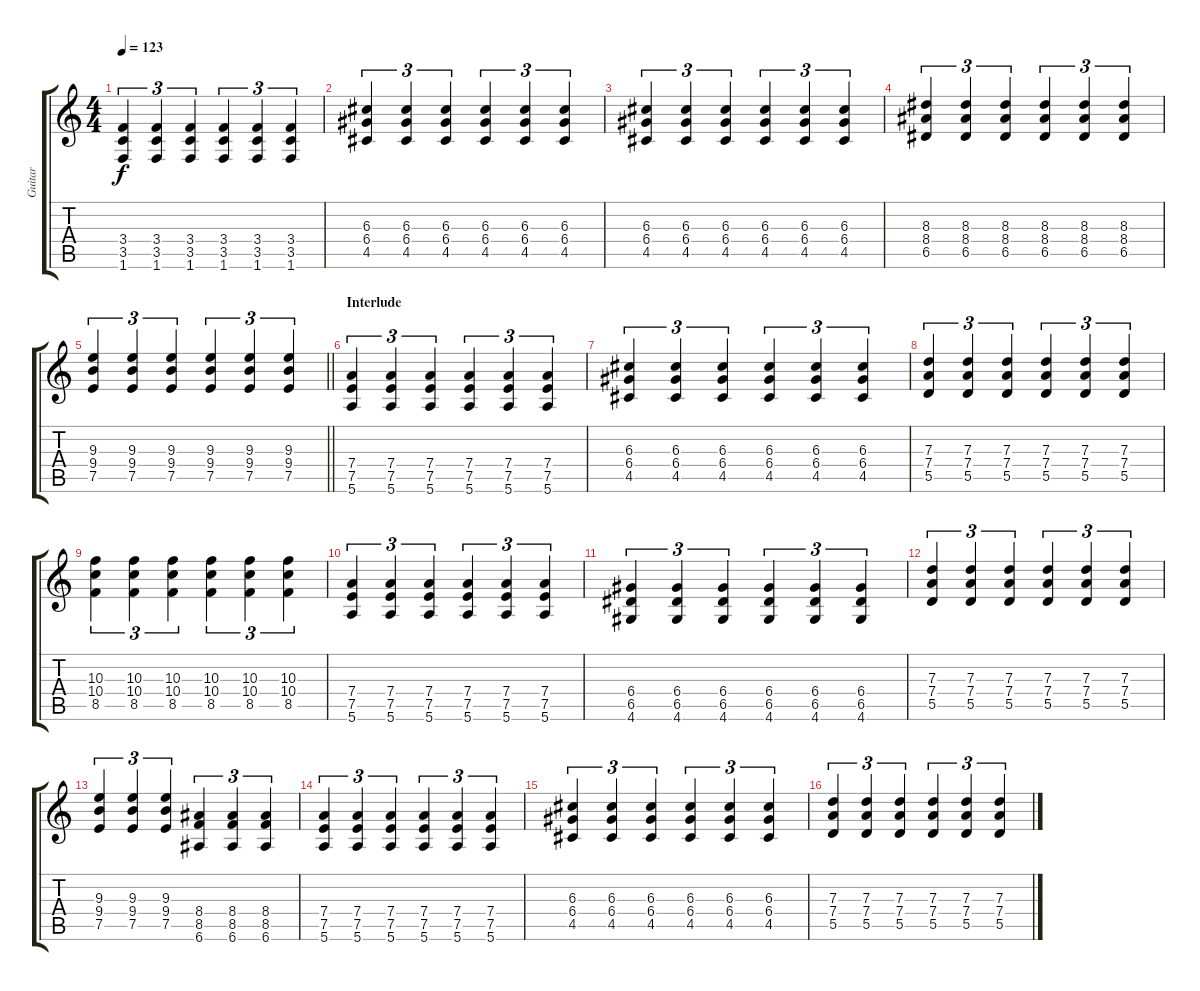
\track ("Guitar" "Guitar") {instrument distortionguitar}
\staff {score tabs}
\tuning (E4 B3 G3 D3 A2 E2) {hide}
\ts (4 4)
\tempo 123
\clef g2
\ks c
(3.4 3.5 1.6).4{tu (3 2) dy f} (3.4 3.5 1.6).4{tu (3 2)} (3.4 3.5 1.6).4{tu (3 2)} (3.4 3.5 1.6).4{tu (3 2)} (3.4 3.5 1.6).4{tu (3 2)} (3.4 3.5 1.6).4{tu (3 2)} |
(6.3 6.4 4.5).4{tu (3 2)} (6.3 6.4 4.5).4{tu (3 2)} (6.3 6.4 4.5).4{tu (3 2)} (6.3 6.4 4.5).4{tu (3 2)} (6.3 6.4 4.5).4{tu (3 2)} (6.3 6.4 4.5).4{tu (3 2)} |
(6.3 6.4 4.5).4{tu (3 2)} (6.3 6.4 4.5).4{tu (3 2)} (6.3 6.4 4.5).4{tu (3 2)} (6.3 6.4 4.5).4{tu (3 2)} (6.3 6.4 4.5).4{tu (3 2)} (6.3 6.4 4.5).4{tu (3 2)} |
(8.3 8.4 6.5).4{tu (3 2)} (8.3 8.4 6.5).4{tu (3 2)} (8.3 8.4 6.5).4{tu (3 2)} (8.3 8.4 6.5).4{tu (3 2)} (8.3 8.4 6.5).4{tu (3 2)} (8.3 8.4 6.5).4{tu (3 2)} |
\barLineRight lightlight
(9.3 9.4 7.5).4{tu (3 2)} (9.3 9.4 7.5).4{tu (3 2)} (9.3 9.4 7.5).4{tu (3 2)} (9.3 9.4 7.5).4{tu (3 2)} (9.3 9.4 7.5).4{tu (3 2)} (9.3 9.4 7.5).4{tu (3 2)} |
\section ("" "Interlude")
(7.4 7.5 5.6).4{tu (3 2)} (7.4 7.5 5.6).4{tu (3 2)} (7.4 7.5 5.6).4{tu (3 2)} (7.4 7.5 5.6).4{tu (3 2)} (7.4 7.5 5.6).4{tu (3 2)} (7.4 7.5 5.6).4{tu (3 2)} |
(6.3 6.4 4.5).4{tu (3 2)} (6.3 6.4 4.5).4{tu (3 2)} (6.3 6.4 4.5).4{tu (3 2)} (6.3 6.4 4.5).4{tu (3 2)} (6.3 6.4 4.5).4{tu (3 2)} (6.3 6.4 4.5).4{tu (3 2)} |
(7.3 7.4 5.5).4{tu (3 2)} (7.3 7.4 5.5).4{tu (3 2)} (7.3 7.4 5.5).4{tu (3 2)} (7.3 7.4 5.5).4{tu (3 2)} (7.3 7.4 5.5).4{tu (3 2)} (7.3 7.4 5.5).4{tu (3 2)} |
(10.3 10.4 8.5).4{tu (3 2)} (10.3 10.4 8.5).4{tu (3 2)} (10.3 10.4 8.5).4{tu (3 2)} (10.3 10.4 8.5).4{tu (3 2)} (10.3 10.4 8.5).4{tu (3 2)} (10.3 10.4 8.5).4{tu (3 2)} |
(7.4 7.5 5.6).4{tu (3 2)} (7.4 7.5 5.6).4{tu (3 2)} (7.4 7.5 5.6).4{tu (3 2)} (7.4 7.5 5.6).4{tu (3 2)} (7.4 7.5 5.6).4{tu (3 2)} (7.4 7.5 5.6).4{tu (3 2)} |
(6.4 6.5 4.6).4{tu (3 2)} (6.4 6.5 4.6).4{tu (3 2)} (6.4 6.5 4.6).4{tu (3 2)} (6.4 6.5 4.6).4{tu (3 2)} (6.4 6.5 4.6).4{tu (3 2)} (6.4 6.5 4.6).4{tu (3 2)} |
(7.3 7.4 5.5).4{tu (3 2)} (7.3 7.4 5.5).4{tu (3 2)} (7.3 7.4 5.5).4{tu (3 2)} (7.3 7.4 5.5).4{tu (3 2)} (7.3 7.4 5.5).4{tu (3 2)} (7.3 7.4 5.5).4{tu (3 2)} |
(9.3 9.4 7.5).4{tu (3 2)} (9.3 9.4 7.5).4{tu (3 2)} (9.3 9.4 7.5).4{tu (3 2)} (8.4 8.5 6.6).4{tu (3 2)} (8.4 8.5 6.6).4{tu (3 2)} (8.4 8.5 6.6).4{tu (3 2)} |
(7.4 7.5 5.6).4{tu (3 2)} (7.4 7.5 5.6).4{tu (3 2)} (7.4 7.5 5.6).4{tu (3 2)} (7.4 7.5 5.6).4{tu (3 2)} (7.4 7.5 5.6).4{tu (3 2)} (7.4 7.5 5.6).4{tu (3 2)} |
(6.3 6.4 4.5).4{tu (3 2)} (6.3 6.4 4.5).4{tu (3 2)} (6.3 6.4 4.5).4{tu (3 2)} (6.3 6.4 4.5).4{tu (3 2)} (6.3 6.4 4.5).4{tu (3 2)} (6.3 6.4 4.5).4{tu (3 2)} |
(7.3 7.4 5.5).4{tu (3 2)} (7.3 7.4 5.5).4{tu (3 2)} (7.3 7.4 5.5).4{tu (3 2)} (7.3 7.4 5.5).4{tu (3 2)} (7.3 7.4 5.5).4{tu (3 2)} (7.3 7.4 5.5).4{tu (3 2)}
